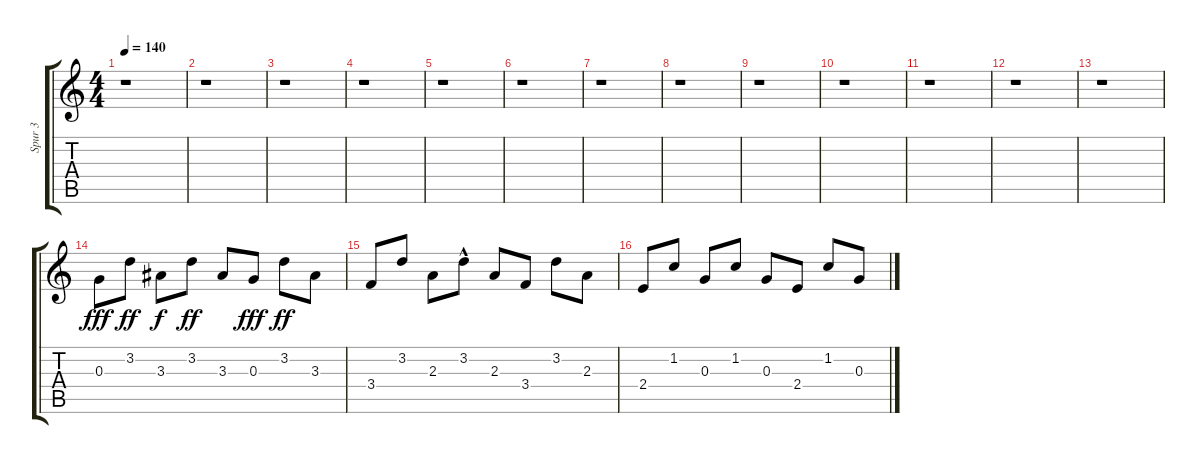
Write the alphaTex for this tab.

\track ("Spur 3" "Spur 3") {instrument electricguitarjazz}
\staff {score tabs}
\tuning (E4 B3 G3 D3 A2 E2) {hide}
\ts (4 4)
\tempo 140
\clef g2
\ks c
r.1{dy f} |
r.1 |
r.1 |
r.1 |
r.1 |
r.1 |
r.1 |
r.1 |
r.1 |
r.1 |
r.1 |
r.1 |
r.1 |
0.3.8{dy fff} 3.2.8{dy ff balance 8} 3.3.8{dy f} 3.2.8{dy ff} 3.3.8 0.3.8{dy fff} 3.2.8{dy ff} 3.3.8 |
3.4.8 3.2.8 2.3.8 3.2{hac}.8 2.3.8 3.4.8 3.2.8 2.3.8 |
2.4.8 1.2.8 0.3.8 1.2.8 0.3.8 2.4.8 1.2.8 0.3.8
